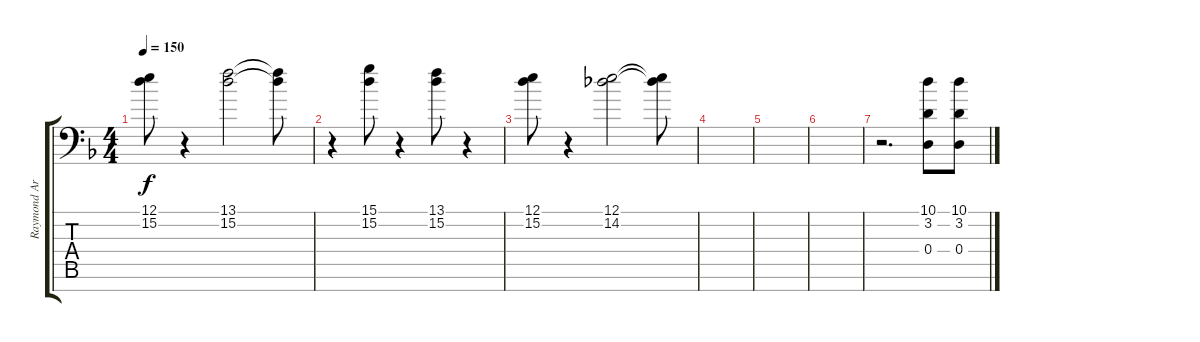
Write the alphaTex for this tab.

\track ("Raymond Ariasz" "Raymond Ar") {instrument synthbrass1}
\staff {score tabs}
\tuning (E4 B3 G3 D3 A2 E2 C-1) {hide}
\ts (4 4)
\tempo 150
\clef f4
\ks f
(12.1 15.2).8{dy f} r.4 (13.1 15.2).2 (13.1{t} 15.2{t}).8 |
r.4 (15.1 15.2).8 r.4 (13.1 15.2).8 r.4 |
(12.1 15.2).8 r.4 (12.1 14.2).2 (12.1{t} 14.2{t}).8 |
|
|
|
r.2{d} (10.1 3.2 0.4).8{instrument orchestrahit} (10.1 3.2 0.4).8
